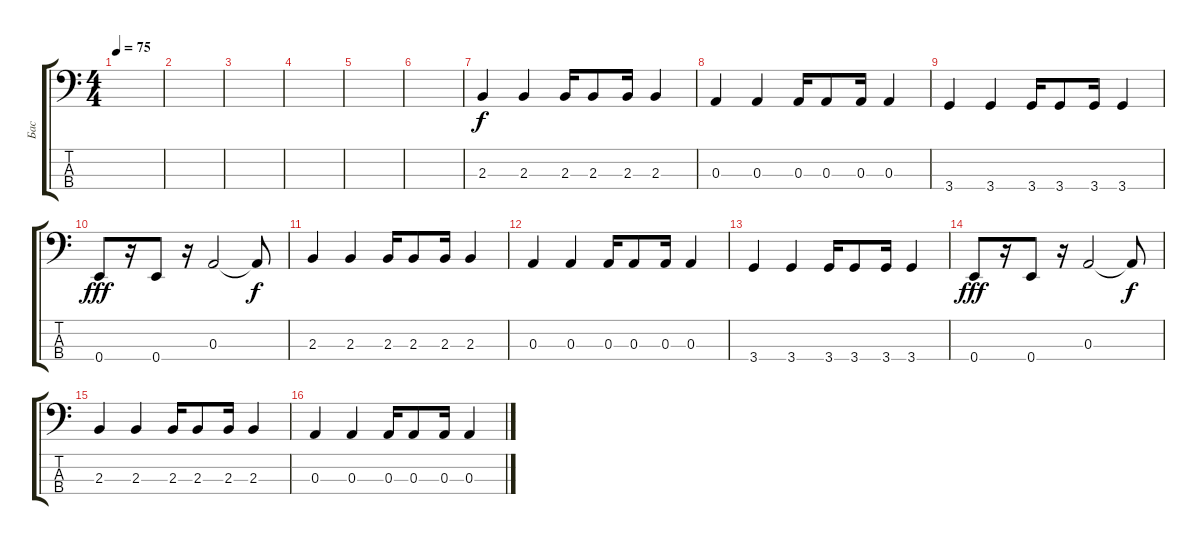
\track ("Бас" "Бас") {instrument electricbassfinger}
\staff {score tabs}
\tuning (G2 D2 A1 E1) {hide}
\ts (4 4)
\tempo 75
\clef f4
\ks c
|
|
|
|
|
|
2.3.4 2.3.4 2.3.16 2.3.8 2.3.16 2.3.4 |
0.3.4 0.3.4 0.3.16 0.3.8 0.3.16 0.3.4 |
3.4.4 3.4.4 3.4.16 3.4.8 3.4.16 3.4.4 |
0.4.8{dy fff} r.16 0.4.8 r.16 0.3.2 0.3{t}.8{dy f} |
2.3.4 2.3.4 2.3.16 2.3.8 2.3.16 2.3.4 |
0.3.4 0.3.4 0.3.16 0.3.8 0.3.16 0.3.4 |
3.4.4 3.4.4 3.4.16 3.4.8 3.4.16 3.4.4 |
0.4.8{dy fff} r.16 0.4.8 r.16 0.3.2 0.3{t}.8{dy f} |
2.3.4 2.3.4 2.3.16 2.3.8 2.3.16 2.3.4 |
0.3.4 0.3.4 0.3.16 0.3.8 0.3.16 0.3.4
